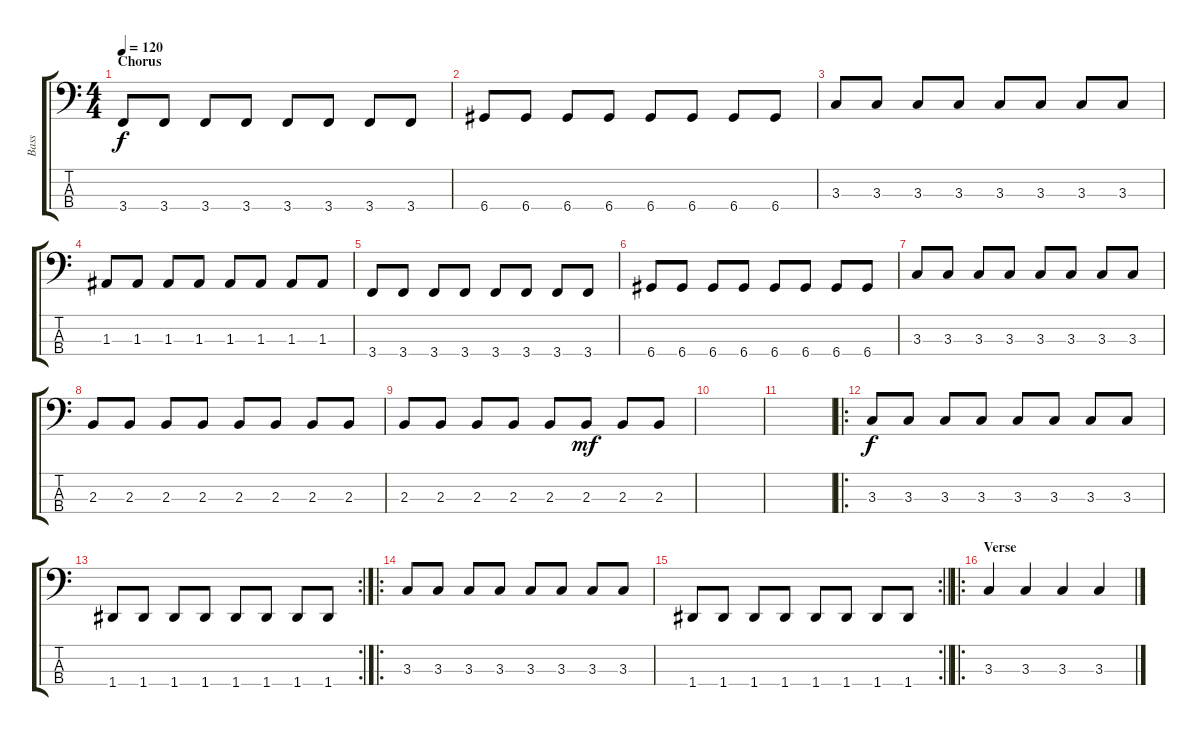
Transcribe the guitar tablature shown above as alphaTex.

\track ("Bass " "Bass ") {instrument electricbassfinger}
\staff {score tabs}
\tuning (G2 D2 A1 D1) {hide}
\ts (4 4)
\section ("" "Chorus")
\tempo 120
\clef f4
\ks c
3.4.8{dy f} 3.4.8 3.4.8 3.4.8 3.4.8 3.4.8 3.4.8 3.4.8 |
6.4.8 6.4.8 6.4.8 6.4.8 6.4.8 6.4.8 6.4.8 6.4.8 |
3.3.8 3.3.8 3.3.8 3.3.8 3.3.8 3.3.8 3.3.8 3.3.8 |
1.3.8 1.3.8 1.3.8 1.3.8 1.3.8 1.3.8 1.3.8 1.3.8 |
3.4.8 3.4.8 3.4.8 3.4.8 3.4.8 3.4.8 3.4.8 3.4.8 |
6.4.8 6.4.8 6.4.8 6.4.8 6.4.8 6.4.8 6.4.8 6.4.8 |
3.3.8 3.3.8 3.3.8 3.3.8 3.3.8 3.3.8 3.3.8 3.3.8 |
2.3.8 2.3.8 2.3.8 2.3.8 2.3.8 2.3.8 2.3.8 2.3.8 |
2.3.8 2.3.8 2.3.8 2.3.8 2.3.8 2.3.8{dy mf} 2.3.8 2.3.8 |
|
|
\ro
3.3.8{dy f} 3.3.8 3.3.8 3.3.8 3.3.8 3.3.8 3.3.8 3.3.8 |
\rc 2
1.4.8 1.4.8 1.4.8 1.4.8 1.4.8 1.4.8 1.4.8 1.4.8 |
\ro
3.3.8 3.3.8 3.3.8 3.3.8 3.3.8 3.3.8 3.3.8 3.3.8 |
\rc 2
\barLineRight lightlight
1.4.8 1.4.8 1.4.8 1.4.8 1.4.8 1.4.8 1.4.8 1.4.8 |
\ro
\section ("" "Verse")
3.3.4 3.3.4 3.3.4 3.3.4
